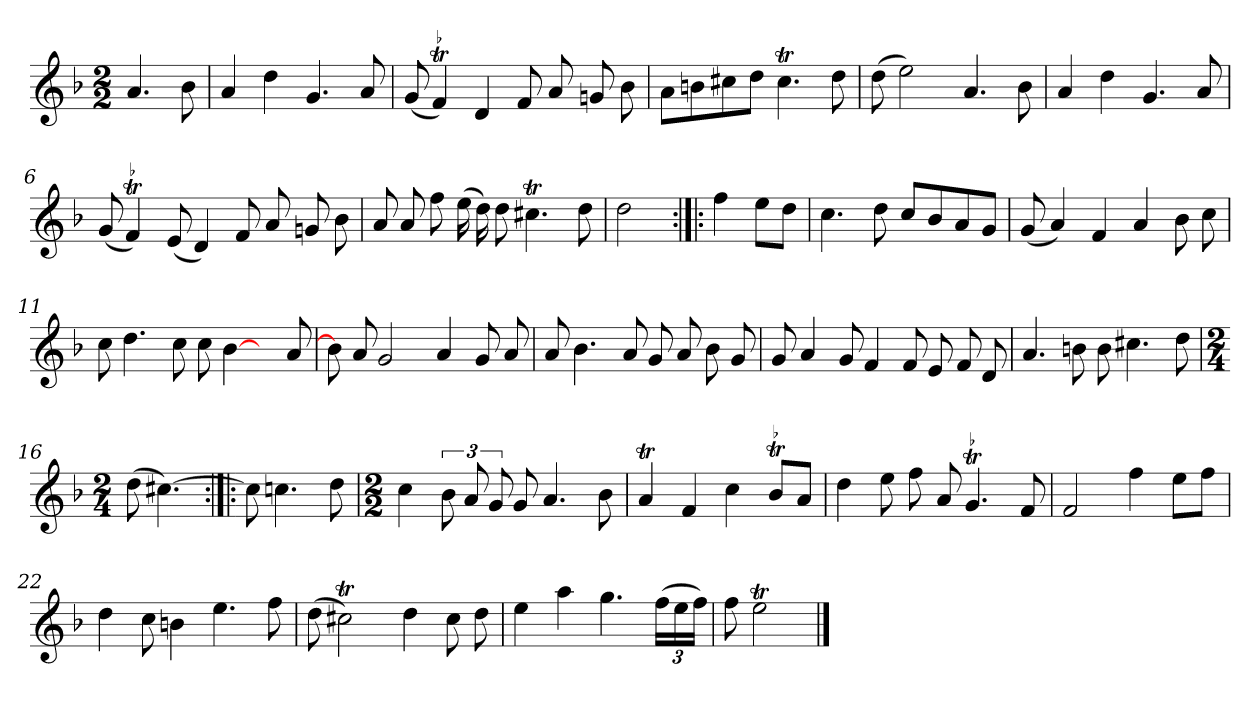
**kern
*part1
*staff1
*clefG2
*k[b-]
*d:
*M2/2
*MM60
=
4.a
8b-
=1
4a
4dd
4.g
8a
=2
(8g
!LO:TR:acc=-
4ft)
4d
8f
8a
8gn
8b-
=3
8a\L
8bn\
8cc#X\
8dd\J
4.cc#t
8dd
=4
(8dd
2ee)
4.a
8b-
=5
4a
4dd
4.g
8a
=6
(8g
!LO:TR:acc=-
4ft)
(8e
4d)
8f
8a
8gn
8b-
=7
8a
8a
8ff
(16ee
16dd)
8dd
4.cc#Xt
8dd
=8
2dd
=:|!|:
4ff
8ee\L
8dd\J
=9
4.cc
8dd
8cc/L
8b-/
8a/
8g/J
=10
(8g
4a)
4f
4a
8b-
8cc
=11
8cc
4.dd
8cc
8cc
[4b-
8ryy
8a
=12
8b-]
8a
2g
4a
8g
8a
=13
8a
4.b-
8a
8g
8a
8b-
8g
=14
8g
4a
8g
4f
8f
8e
8f
8d
=15
4.a
8bn
8b
4.cc#X
8dd
=16
*M2/4
(8dd
[4.cc#X)
=17:|!|:
8cc#]
4.cc
8dd
=18
*M2/2
4cc
12b-
12a
12g
8g
4.a
8b-
=19
4at
4f
4cc
!LO:TR:acc=-
8b-t/L
8a/J
=20
4dd
8ee
8ff
8a
!LO:TR:acc=-
4.gt
8f
=21
2f
4ff
8ee\L
8ff\J
=22
4dd
8cc
4bn
4.ee
8ff
=23
(8dd
2cc#Xt)
4dd
8cc#
8dd
=24
4ee
4aa
4.gg
(24ff\LL
24ee\
24ff\JJ)
=25
8ff
2eet
==
*-
